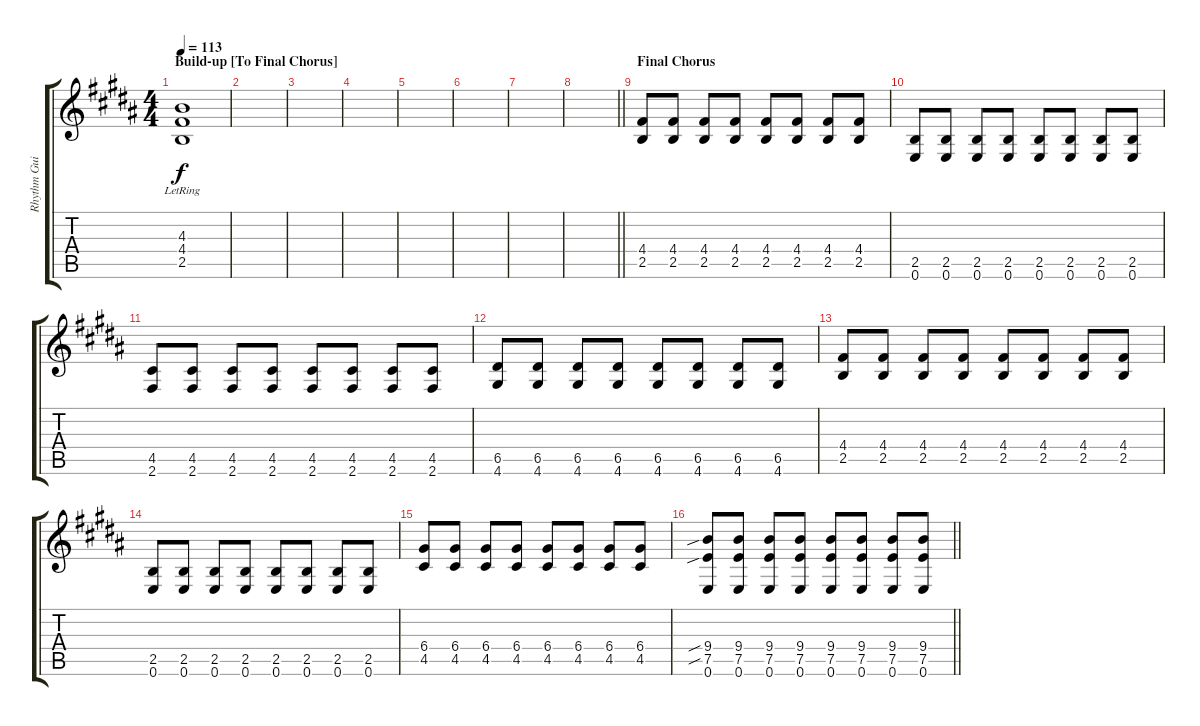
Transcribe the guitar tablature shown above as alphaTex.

\track ("Rhythm Guitar" "Rhythm Gui") {instrument overdrivenguitar}
\staff {score tabs}
\tuning (E4 B3 G3 D3 A2 E2) {hide}
\ts (4 4)
\section ("" "Build-up [To Final Chorus]")
\tempo 113
\clef g2
\ks b
(4.3{lr} 4.4 2.5).1{dy f} |
|
|
|
|
|
|
\barLineRight lightlight
|
\section ("" "Final Chorus")
(4.4 2.5).8 (4.4 2.5).8 (4.4 2.5).8 (4.4 2.5).8 (4.4 2.5).8 (4.4 2.5).8 (4.4 2.5).8 (4.4 2.5).8 |
(2.5 0.6).8 (2.5 0.6).8 (2.5 0.6).8 (2.5 0.6).8 (2.5 0.6).8 (2.5 0.6).8 (2.5 0.6).8 (2.5 0.6).8 |
(4.5 2.6).8 (4.5 2.6).8 (4.5 2.6).8 (4.5 2.6).8 (4.5 2.6).8 (4.5 2.6).8 (4.5 2.6).8 (4.5 2.6).8 |
(6.5 4.6).8 (6.5 4.6).8 (6.5 4.6).8 (6.5 4.6).8 (6.5 4.6).8 (6.5 4.6).8 (6.5 4.6).8 (6.5 4.6).8 |
(4.4 2.5).8 (4.4 2.5).8 (4.4 2.5).8 (4.4 2.5).8 (4.4 2.5).8 (4.4 2.5).8 (4.4 2.5).8 (4.4 2.5).8 |
(2.5 0.6).8 (2.5 0.6).8 (2.5 0.6).8 (2.5 0.6).8 (2.5 0.6).8 (2.5 0.6).8 (2.5 0.6).8 (2.5 0.6).8 |
(6.4 4.5).8 (6.4 4.5).8 (6.4 4.5).8 (6.4 4.5).8 (6.4 4.5).8 (6.4 4.5).8 (6.4 4.5).8 (6.4 4.5).8 |
\barLineRight lightlight
(9.4{sib} 7.5{sib} 0.6).8 (9.4 7.5 0.6).8 (9.4 7.5 0.6).8 (9.4 7.5 0.6).8 (9.4 7.5 0.6).8 (9.4 7.5 0.6).8 (9.4 7.5 0.6).8 (9.4 7.5 0.6).8
